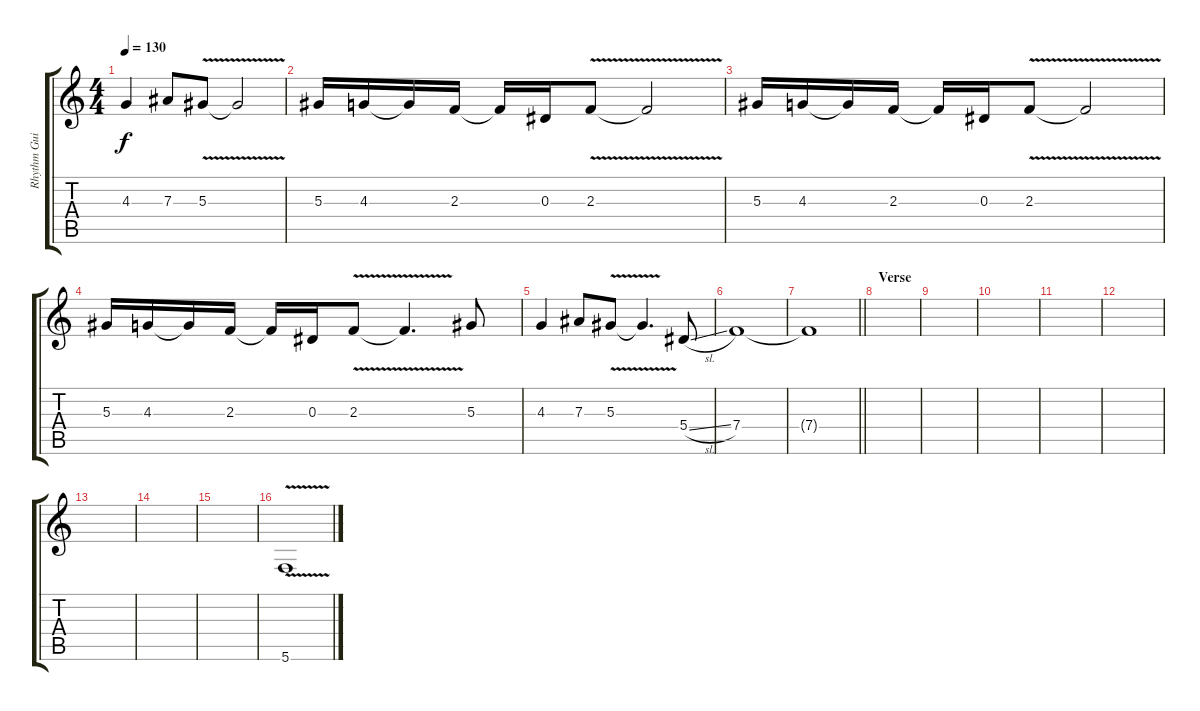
\track ("Rhythm Guitar 2" "Rhythm Gui") {instrument distortionguitar}
\staff {score tabs}
\tuning (C4 G3 Eb3 Bb2 F2 C2) {hide}
\ts (4 4)
\tempo 130
\clef g2
\ks c
4.3.4{dy f} 7.3.8 5.3{v}.8 5.3{t}.2 |
5.3.16 4.3.16 4.3{t}.16 2.3.16 2.3{t}.16 0.3.16 2.3{v}.8 2.3{t}.2 |
5.3.16 4.3.16 4.3{t}.16 2.3.16 2.3{t}.16 0.3.16 2.3{v}.8 2.3{t}.2 |
5.3.16 4.3.16 4.3{t}.16 2.3.16 2.3{t}.16 0.3.16 2.3{v}.8 2.3{t}.4{d} 5.3.8 |
4.3.4 7.3.8 5.3{v}.8 5.3{t}.4{d} 5.4{sl}.8 |
7.4.1 |
\barLineRight lightlight
7.4{t}.1 |
\section ("" "Verse")
|
|
|
|
|
|
|
|
5.6{v}.1
